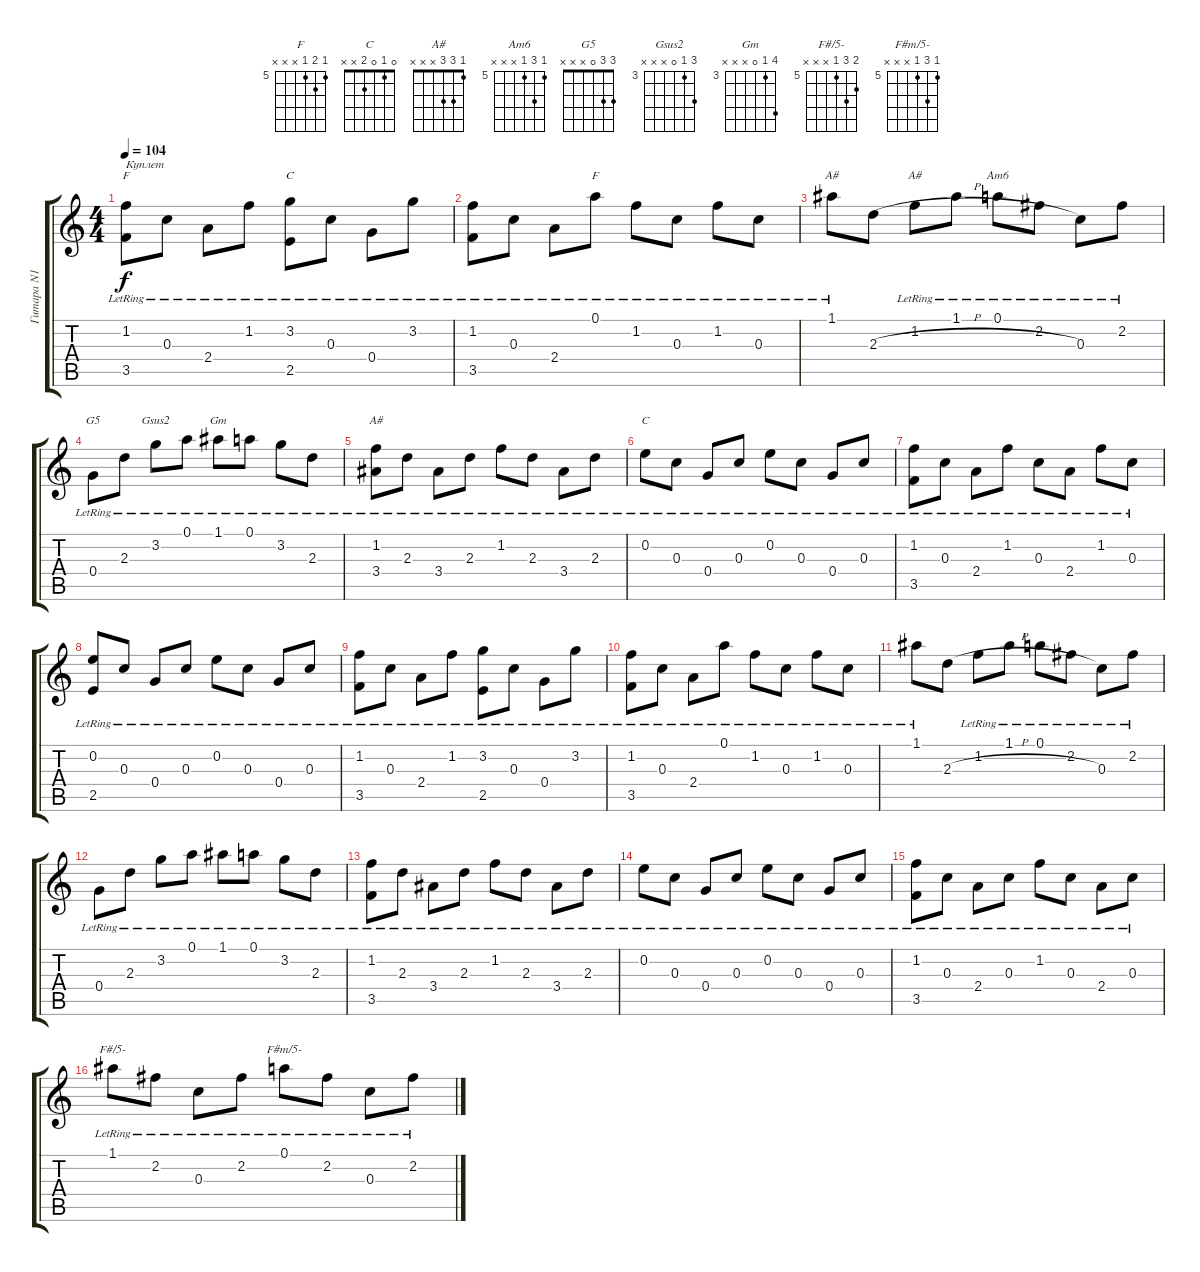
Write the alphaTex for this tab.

\track ("Гитара N1" "Гитара N1") {instrument acousticguitarnylon}
\staff {score tabs}
\tuning (A4 E4 C4 G3 D3 A2) {hide}
\chord ("F" 1 1 2 3 x x)
\chord ("C" 3 1 0 2 x x)
\chord ("F" 5 6 5 x x x) {firstfret 5}
\chord ("A#" 6 3 x x x x) {firstfret 3}
\chord ("A#" 6 6 x x x x) {firstfret 6}
\chord ("Am6" 5 7 5 x x x) {firstfret 5}
\chord ("G5" 3 3 0 x x x)
\chord ("Gsus2" 5 3 0 x x x) {firstfret 3}
\chord ("Gm" 6 3 0 x x x) {firstfret 3}
\chord ("A#" 1 3 3 x x x)
\chord ("C" 0 1 0 2 x x)
\chord ("F#/5-" 6 7 5 x x x) {firstfret 5}
\chord ("F#m/5-" 5 7 5 x x x) {firstfret 5}
\ts (4 4)
\tempo 104
\clef g2
\ks c
(1.2{lr} 3.5{lr}).8{ch "F" txt "Куплет" dy f} 0.3{lr}.8 2.4{lr}.8 1.2{lr}.8 (3.2{lr} 2.5{lr}).8{ch "C"} 0.3{lr}.8 0.4{lr}.8 3.2{lr}.8 |
(1.2{lr} 3.5{lr}).8 0.3{lr}.8 2.4{lr}.8 0.1{lr}.8{ch "F"} 1.2{lr}.8 0.3{lr}.8 1.2{lr}.8 0.3{lr}.8 |
1.1{lr}.8{ch "A#"} 2.3{h}.8 1.2{lr}.8{ch "A#"} 1.1{lr}.8 0.1{lr}.8{ch "Am6"} 2.2{lr}.8 0.3{lr}.8 2.2{lr}.8 |
0.4{lr}.8{ch "G5"} 2.3{lr}.8 3.2{lr}.8{ch "Gsus2"} 0.1{lr}.8 1.1{lr}.8{ch "Gm"} 0.1{lr}.8 3.2{lr}.8 2.3{lr}.8 |
(1.2{lr} 3.4{lr}).8{ch "A#"} 2.3{lr}.8 3.4{lr}.8 2.3{lr}.8 1.2{lr}.8 2.3{lr}.8 3.4{lr}.8 2.3{lr}.8 |
0.2{lr}.8{ch "C"} 0.3{lr}.8 0.4{lr}.8 0.3{lr}.8 0.2{lr}.8 0.3{lr}.8 0.4{lr}.8 0.3{lr}.8 |
(1.2{lr} 3.5{lr}).8 0.3{lr}.8 2.4{lr}.8 1.2{lr}.8 0.3{lr}.8 2.4{lr}.8 1.2{lr}.8 0.3{lr}.8 |
(0.2{lr} 2.5{lr}).8 0.3{lr}.8 0.4{lr}.8 0.3{lr}.8 0.2{lr}.8 0.3{lr}.8 0.4{lr}.8 0.3{lr}.8 |
(1.2{lr} 3.5{lr}).8 0.3{lr}.8 2.4{lr}.8 1.2{lr}.8 (3.2{lr} 2.5{lr}).8 0.3{lr}.8 0.4{lr}.8 3.2{lr}.8 |
(1.2{lr} 3.5{lr}).8 0.3{lr}.8 2.4{lr}.8 0.1{lr}.8 1.2{lr}.8 0.3{lr}.8 1.2{lr}.8 0.3{lr}.8 |
1.1{lr}.8 2.3{h}.8 1.2{lr}.8 1.1{lr}.8 0.1{lr}.8 2.2{lr}.8 0.3{lr}.8 2.2{lr}.8 |
0.4{lr}.8 2.3{lr}.8 3.2{lr}.8 0.1{lr}.8 1.1{lr}.8 0.1{lr}.8 3.2{lr}.8 2.3{lr}.8 |
(1.2{lr} 3.5{lr}).8 2.3{lr}.8 3.4{lr}.8 2.3{lr}.8 1.2{lr}.8 2.3{lr}.8 3.4{lr}.8 2.3{lr}.8 |
0.2{lr}.8 0.3{lr}.8 0.4{lr}.8 0.3{lr}.8 0.2{lr}.8 0.3{lr}.8 0.4{lr}.8 0.3{lr}.8 |
(1.2{lr} 3.5{lr}).8 0.3{lr}.8 2.4{lr}.8 0.3{lr}.8 1.2{lr}.8 0.3{lr}.8 2.4{lr}.8 0.3{lr}.8 |
1.1{lr}.8{ch "F#/5-"} 2.2{lr}.8 0.3{lr}.8 2.2{lr}.8 0.1{lr}.8{ch "F#m/5-"} 2.2{lr}.8 0.3{lr}.8 2.2{lr}.8
